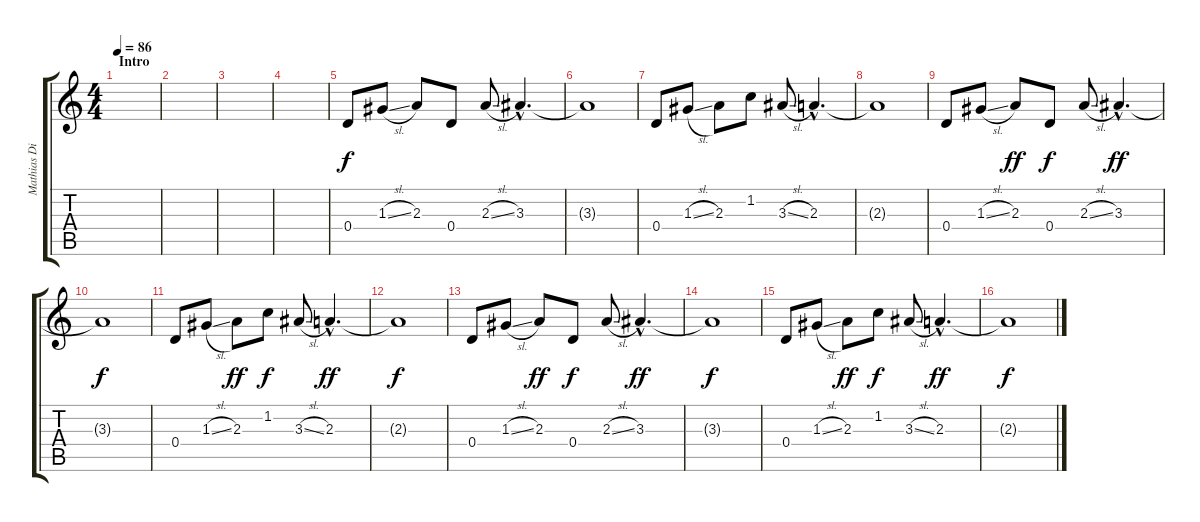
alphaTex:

\track ("Mathias Dieth" "Mathias Di") {instrument distortionguitar}
\staff {score tabs}
\tuning (E4 B3 G3 D3 A2 E2) {hide}
\ts (4 4)
\section ("" "Intro")
\tempo 86
\clef g2
\ks c
|
|
|
|
0.4.8 1.3{sl}.8 2.3.8 0.4.8 2.3{sl}.8 3.3{hac}.4{d} |
3.3{t}.1 |
0.4.8 1.3{sl}.8 2.3.8 1.2.8 3.3{sl}.8 2.3{hac}.4{d} |
2.3{t}.1 |
0.4.8 1.3{sl}.8 2.3.8{dy ff} 0.4.8{dy f} 2.3{sl}.8 3.3{hac}.4{d dy ff} |
3.3{t}.1{dy f} |
0.4.8 1.3{sl}.8 2.3.8{dy ff} 1.2.8{dy f} 3.3{sl}.8 2.3{hac}.4{d dy ff} |
2.3{t}.1{dy f} |
0.4.8 1.3{sl}.8 2.3.8{dy ff} 0.4.8{dy f} 2.3{sl}.8 3.3{hac}.4{d dy ff} |
3.3{t}.1{dy f} |
0.4.8 1.3{sl}.8 2.3.8{dy ff} 1.2.8{dy f} 3.3{sl}.8 2.3{hac}.4{d dy ff} |
2.3{t}.1{dy f}
